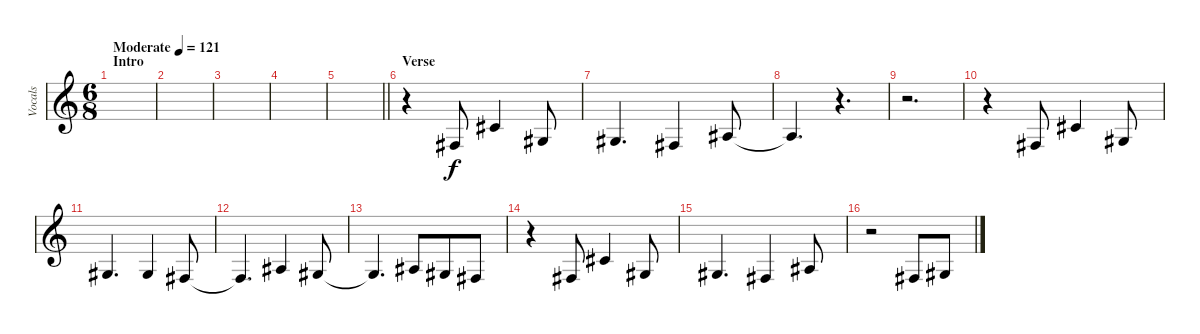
\track ("Vocals" "Vocals") {instrument altosax}
\staff {score}
\tuning (E4 B3 G3 D3 A2 E2) {hide}
\ts (6 8)
\section ("" "Intro")
\tempo (121 "Moderate")
\clef g2
\ks c
|
|
|
|
\barLineRight lightlight
|
\section ("" "Verse")
r.4 4.4.8 2.2.4 1.3.8 |
1.3.4{d} 4.4.4 3.3.8 |
3.3{t}.4{d} r.4{d} |
r.2{d} |
r.4 4.4.8 2.2.4 1.3.8 |
1.3.4{d} 1.3.4 4.4.8 |
4.4{t}.4{d} 8.4.4 1.3.8 |
1.3{t}.4{d} 3.3.8 1.3.8 4.4.8 |
r.4 4.4.8 2.2.4 1.3.8 |
1.3.4{d} 4.4.4 3.3.8 |
r.2 4.4.8 1.3.8
